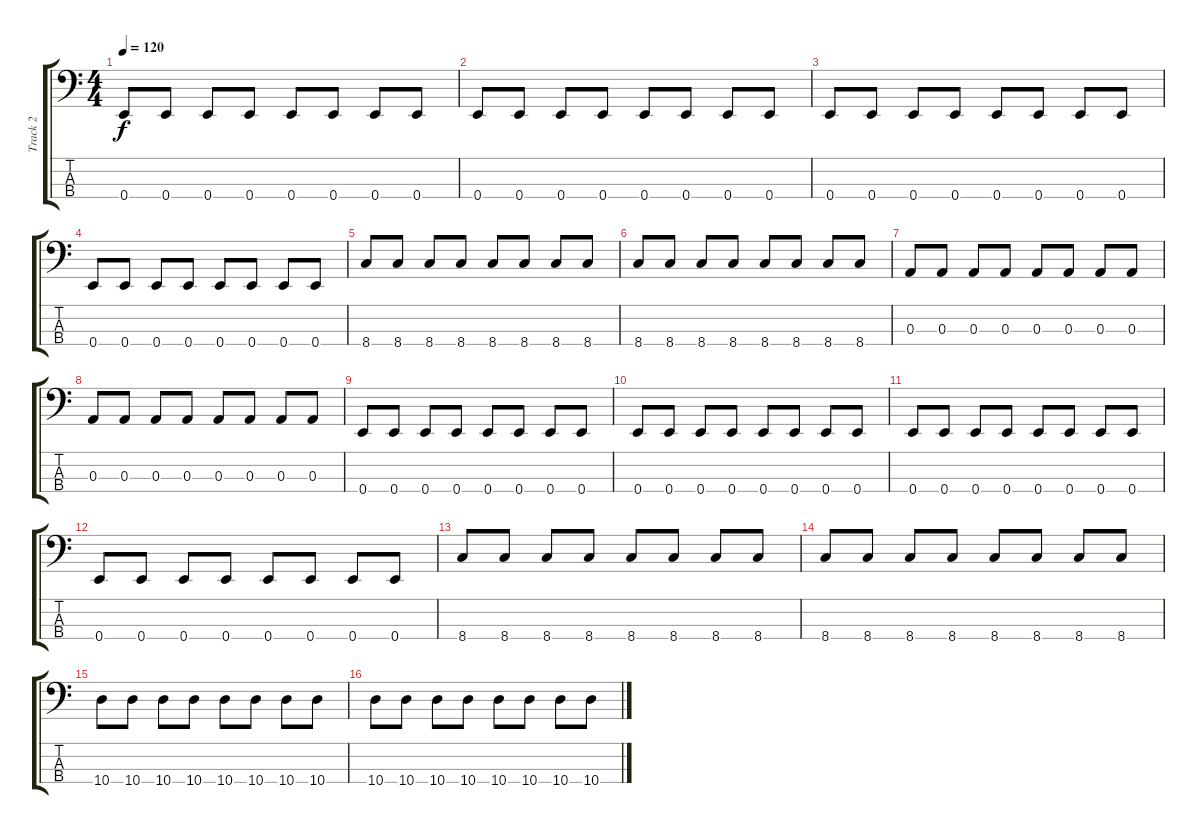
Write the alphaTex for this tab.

\track ("Track 2" "Track 2") {instrument electricbasspick}
\staff {score tabs}
\tuning (G2 D2 A1 E1) {hide}
\ts (4 4)
\tempo 120
\clef f4
\ks c
0.4.8{dy f} 0.4.8 0.4.8 0.4.8 0.4.8 0.4.8 0.4.8 0.4.8 |
0.4.8 0.4.8 0.4.8 0.4.8 0.4.8 0.4.8 0.4.8 0.4.8 |
0.4.8 0.4.8 0.4.8 0.4.8 0.4.8 0.4.8 0.4.8 0.4.8 |
0.4.8 0.4.8 0.4.8 0.4.8 0.4.8 0.4.8 0.4.8 0.4.8 |
8.4.8 8.4.8 8.4.8 8.4.8 8.4.8 8.4.8 8.4.8 8.4.8 |
8.4.8 8.4.8 8.4.8 8.4.8 8.4.8 8.4.8 8.4.8 8.4.8 |
0.3.8 0.3.8 0.3.8 0.3.8 0.3.8 0.3.8 0.3.8 0.3.8 |
0.3.8 0.3.8 0.3.8 0.3.8 0.3.8 0.3.8 0.3.8 0.3.8 |
0.4.8 0.4.8 0.4.8 0.4.8 0.4.8 0.4.8 0.4.8 0.4.8 |
0.4.8 0.4.8 0.4.8 0.4.8 0.4.8 0.4.8 0.4.8 0.4.8 |
0.4.8 0.4.8 0.4.8 0.4.8 0.4.8 0.4.8 0.4.8 0.4.8 |
0.4.8 0.4.8 0.4.8 0.4.8 0.4.8 0.4.8 0.4.8 0.4.8 |
8.4.8 8.4.8 8.4.8 8.4.8 8.4.8 8.4.8 8.4.8 8.4.8 |
8.4.8 8.4.8 8.4.8 8.4.8 8.4.8 8.4.8 8.4.8 8.4.8 |
10.4.8 10.4.8 10.4.8 10.4.8 10.4.8 10.4.8 10.4.8 10.4.8 |
10.4.8 10.4.8 10.4.8 10.4.8 10.4.8 10.4.8 10.4.8 10.4.8
